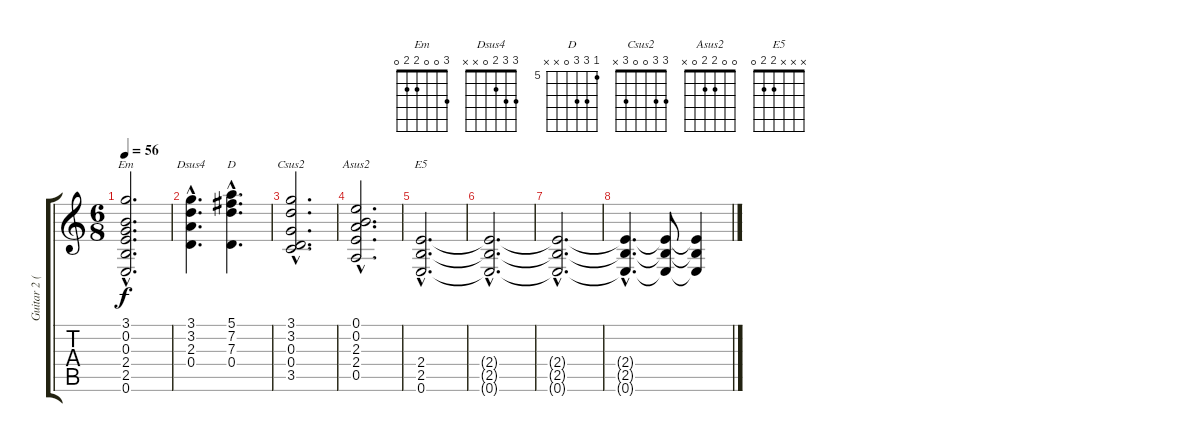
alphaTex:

\track ("Guitar 2 (Disto)" "Guitar 2 (") {instrument distortionguitar}
\staff {score tabs}
\tuning (E4 B3 G3 D3 A2 E2) {hide}
\chord ("Em" 3 0 0 2 2 0)
\chord ("Dsus4" 3 3 2 0 x x)
\chord ("D" 5 7 7 0 x x) {firstfret 5}
\chord ("Csus2" 3 3 0 0 3 x)
\chord ("Asus2" 0 0 2 2 0 x)
\chord ("E5" x x x 2 2 0)
\ts (6 8)
\tempo 56
\clef g2
\ks c
(3.1{hac} 0.2{hac} 0.3{hac} 2.4{hac} 2.5{hac} 0.6{hac}).2{d ch "Em" dy f} |
(3.1{hac} 3.2{hac} 2.3{hac} 0.4{hac}).4{d ch "Dsus4"} (5.1{hac} 7.2{hac} 7.3{hac} 0.4{hac}).4{d ch "D"} |
(3.1{hac} 3.2{hac} 0.3{hac} 0.4{hac} 3.5{hac}).2{d ch "Csus2"} |
(0.1{hac} 0.2{hac} 2.3{hac} 2.4{hac} 0.5{hac}).2{d ch "Asus2"} |
(2.4{hac} 2.5{hac} 0.6{hac}).2{d ch "E5"} |
(2.4{hac t} 2.5{hac t} 0.6{hac t}).2{d} |
(2.4{hac t} 2.5{hac t} 0.6{hac t}).2{d} |
(2.4{hac t} 2.5{hac t} 0.6{hac t}).4{d} (2.4{t} 2.5{t} 0.6{t}).8 (2.4{t} 2.5{t} 0.6{t}).4
